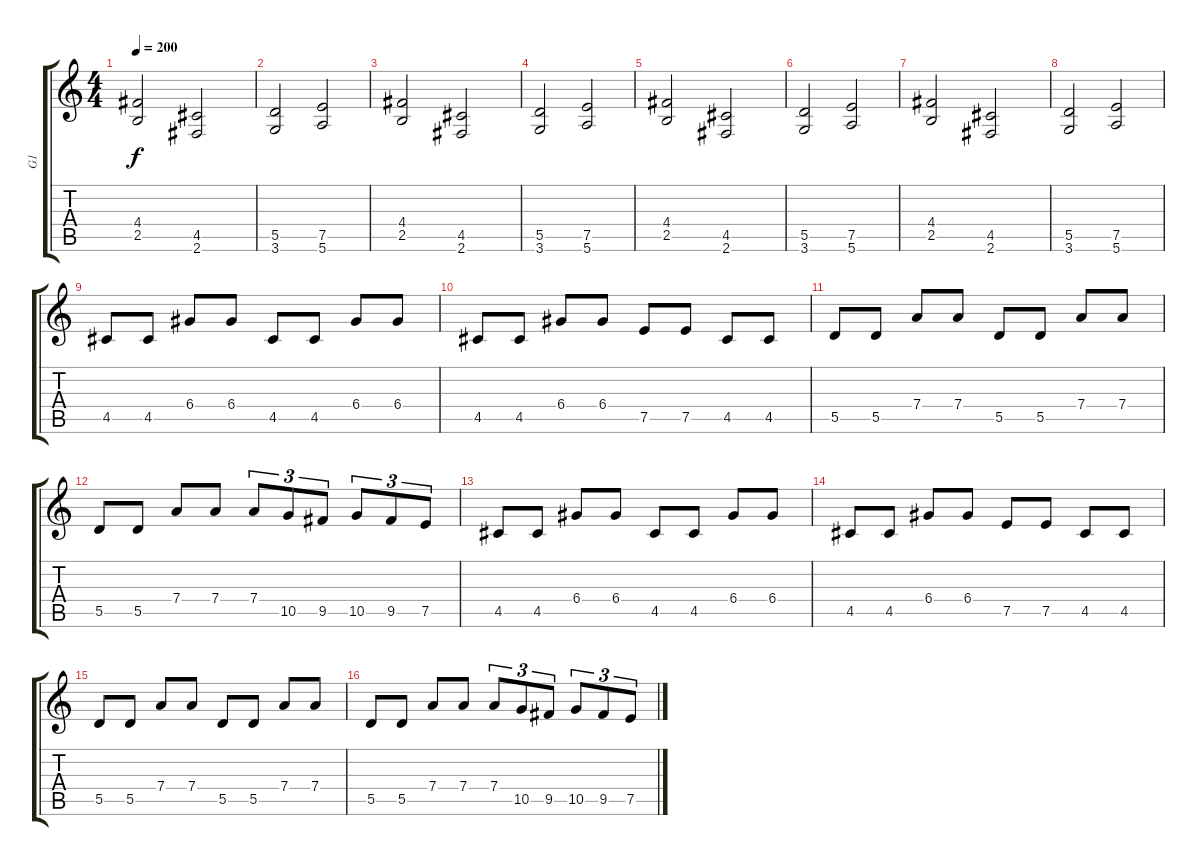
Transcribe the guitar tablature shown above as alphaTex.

\track ("G1" "G1") {instrument distortionguitar}
\staff {score tabs}
\tuning (E4 B3 G3 D3 A2 E2) {hide}
\ts (4 4)
\tempo 200
\clef g2
\ks c
(4.4 2.5).2{dy f} (4.5 2.6).2 |
(5.5 3.6).2 (7.5 5.6).2 |
(4.4 2.5).2 (4.5 2.6).2 |
(5.5 3.6).2 (7.5 5.6).2 |
(4.4 2.5).2 (4.5 2.6).2 |
(5.5 3.6).2 (7.5 5.6).2 |
(4.4 2.5).2 (4.5 2.6).2 |
(5.5 3.6).2 (7.5 5.6).2 |
4.5.8 4.5.8 6.4.8 6.4.8 4.5.8 4.5.8 6.4.8 6.4.8 |
4.5.8 4.5.8 6.4.8 6.4.8 7.5.8 7.5.8 4.5.8 4.5.8 |
5.5.8 5.5.8 7.4.8 7.4.8 5.5.8 5.5.8 7.4.8 7.4.8 |
5.5.8 5.5.8 7.4.8 7.4.8 7.4.8{tu (3 2)} 10.5.8{tu (3 2)} 9.5.8{tu (3 2)} 10.5.8{tu (3 2)} 9.5.8{tu (3 2)} 7.5.8{tu (3 2)} |
4.5.8 4.5.8 6.4.8 6.4.8 4.5.8 4.5.8 6.4.8 6.4.8 |
4.5.8 4.5.8 6.4.8 6.4.8 7.5.8 7.5.8 4.5.8 4.5.8 |
5.5.8 5.5.8 7.4.8 7.4.8 5.5.8 5.5.8 7.4.8 7.4.8 |
5.5.8 5.5.8 7.4.8 7.4.8 7.4.8{tu (3 2)} 10.5.8{tu (3 2)} 9.5.8{tu (3 2)} 10.5.8{tu (3 2)} 9.5.8{tu (3 2)} 7.5.8{tu (3 2)}
